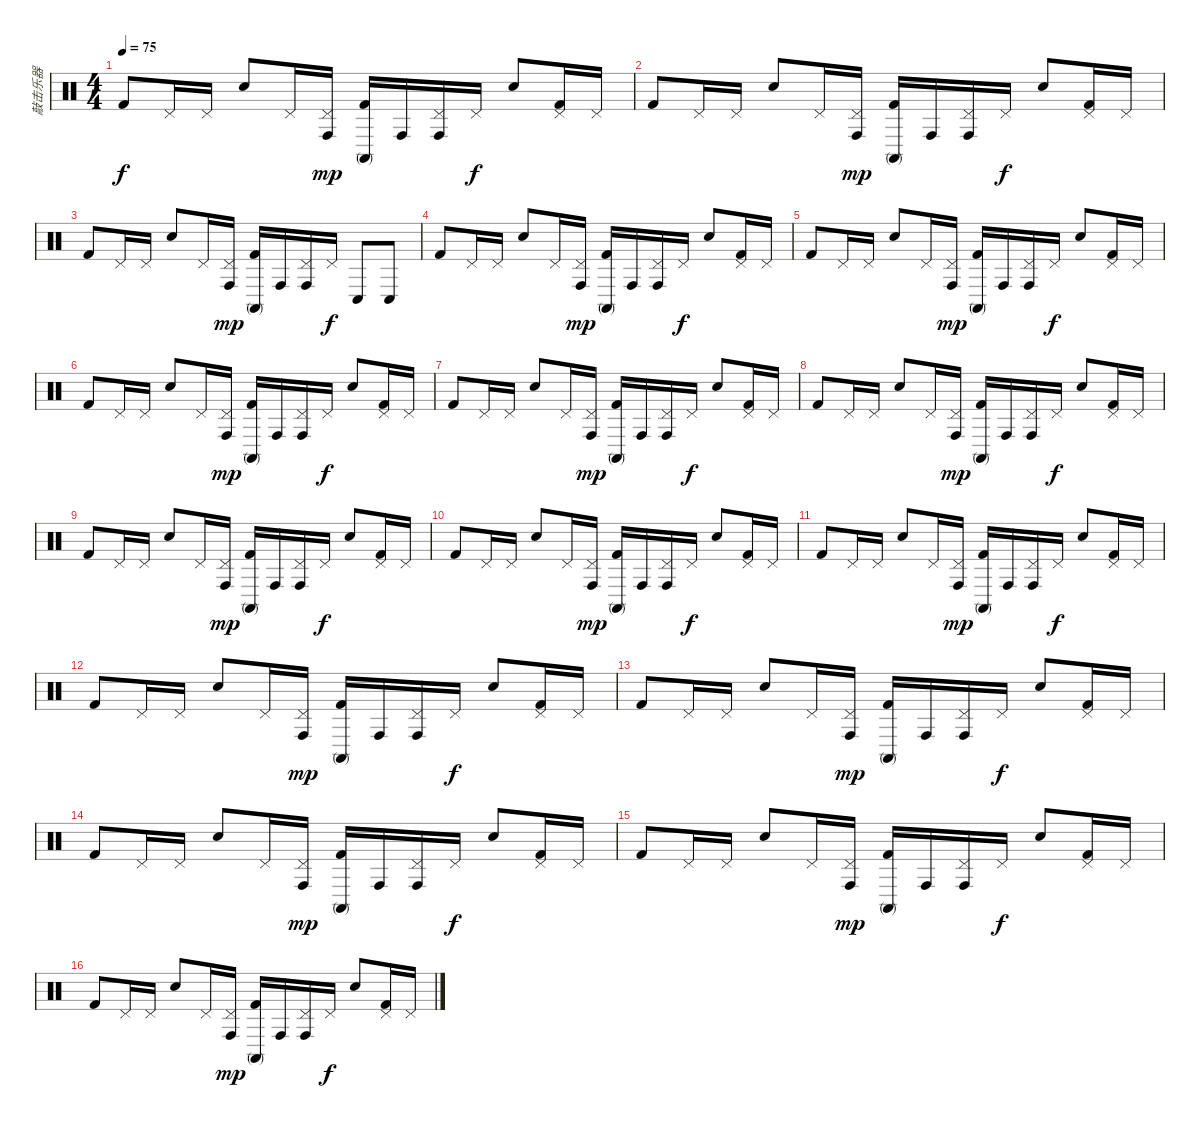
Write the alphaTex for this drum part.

\track ("敲击乐器" "敲击乐器") {instrument percussion}
\staff {score}
\articulation defaults
\ts (4 4)
\tempo 75
\clef neutral
\ks c "Kick (hit) 2".8{dy f} "Pedal Hi-Hat (hit)".16 "Pedal Hi-Hat (hit)".16 "Snare (hit) 2".8 "Pedal Hi-Hat (hit)".16
("Pedal Hi-Hat (hit)" "Conga high (hit)").16{dy mp} ("Conga high (mute)" "Kick (hit) 2").16 "Conga high (hit)".16 ("Pedal Hi-Hat (hit)" "Conga high (hit)").16 "Pedal Hi-Hat (hit)".16{dy f} "Snare (hit) 2".8 ("Pedal Hi-Hat (hit)" "Kick (hit) 2").16 "Pedal Hi-Hat (hit)".16 |
"Kick (hit) 2".8 "Pedal Hi-Hat (hit)".16 "Pedal Hi-Hat (hit)".16 "Snare (hit) 2".8 "Pedal Hi-Hat (hit)".16 ("Pedal Hi-Hat (hit)" "Conga high (hit)").16{dy mp} ("Conga high (mute)" "Kick (hit) 2").16 "Conga high (hit)".16 ("Pedal Hi-Hat (hit)" "Conga high (hit)").16 "Pedal Hi-Hat (hit)".16{dy f} "Snare (hit) 2".8 ("Pedal Hi-Hat (hit)" "Kick (hit) 2").16 "Pedal Hi-Hat (hit)".16 |
"Kick (hit) 2".8 "Pedal Hi-Hat (hit)".16 "Pedal Hi-Hat (hit)".16 "Snare (hit) 2".8 "Pedal Hi-Hat (hit)".16 ("Pedal Hi-Hat (hit)" "Conga high (hit)").16{dy mp} ("Conga high (mute)" "Kick (hit) 2").16 "Conga high (hit)".16 ("Pedal Hi-Hat (hit)" "Conga high (hit)").16 "Pedal Hi-Hat (hit)".16{dy f} "Conga low (hit)".8 "Conga low (hit)".8 |
"Kick (hit) 2".8 "Pedal Hi-Hat (hit)".16 "Pedal Hi-Hat (hit)".16 "Snare (hit) 2".8 "Pedal Hi-Hat (hit)".16 ("Pedal Hi-Hat (hit)" "Conga high (hit)").16{dy mp} ("Conga high (mute)" "Kick (hit) 2").16 "Conga high (hit)".16 ("Pedal Hi-Hat (hit)" "Conga high (hit)").16 "Pedal Hi-Hat (hit)".16{dy f} "Snare (hit) 2".8 ("Pedal Hi-Hat (hit)" "Kick (hit) 2").16 "Pedal Hi-Hat (hit)".16 |
"Kick (hit) 2".8 "Pedal Hi-Hat (hit)".16 "Pedal Hi-Hat (hit)".16 "Snare (hit) 2".8 "Pedal Hi-Hat (hit)".16 ("Pedal Hi-Hat (hit)" "Conga high (hit)").16{dy mp} ("Conga high (mute)" "Kick (hit) 2").16 "Conga high (hit)".16 ("Pedal Hi-Hat (hit)" "Conga high (hit)").16 "Pedal Hi-Hat (hit)".16{dy f} "Snare (hit) 2".8 ("Pedal Hi-Hat (hit)" "Kick (hit) 2").16 "Pedal Hi-Hat (hit)".16 |
"Kick (hit) 2".8 "Pedal Hi-Hat (hit)".16 "Pedal Hi-Hat (hit)".16 "Snare (hit) 2".8 "Pedal Hi-Hat (hit)".16 ("Pedal Hi-Hat (hit)" "Conga high (hit)").16{dy mp} ("Conga high (mute)" "Kick (hit) 2").16 "Conga high (hit)".16 ("Pedal Hi-Hat (hit)" "Conga high (hit)").16 "Pedal Hi-Hat (hit)".16{dy f} "Snare (hit) 2".8 ("Pedal Hi-Hat (hit)" "Kick (hit) 2").16 "Pedal Hi-Hat (hit)".16 |
"Kick (hit) 2".8 "Pedal Hi-Hat (hit)".16 "Pedal Hi-Hat (hit)".16 "Snare (hit) 2".8 "Pedal Hi-Hat (hit)".16 ("Pedal Hi-Hat (hit)" "Conga high (hit)").16{dy mp} ("Conga high (mute)" "Kick (hit) 2").16 "Conga high (hit)".16 ("Pedal Hi-Hat (hit)" "Conga high (hit)").16 "Pedal Hi-Hat (hit)".16{dy f} "Snare (hit) 2".8 ("Pedal Hi-Hat (hit)" "Kick (hit) 2").16 "Pedal Hi-Hat (hit)".16 |
"Kick (hit) 2".8 "Pedal Hi-Hat (hit)".16 "Pedal Hi-Hat (hit)".16 "Snare (hit) 2".8 "Pedal Hi-Hat (hit)".16 ("Pedal Hi-Hat (hit)" "Conga high (hit)").16{dy mp} ("Conga high (mute)" "Kick (hit) 2").16 "Conga high (hit)".16 ("Pedal Hi-Hat (hit)" "Conga high (hit)").16 "Pedal Hi-Hat (hit)".16{dy f} "Snare (hit) 2".8 ("Pedal Hi-Hat (hit)" "Kick (hit) 2").16 "Pedal Hi-Hat (hit)".16 |
"Kick (hit) 2".8 "Pedal Hi-Hat (hit)".16 "Pedal Hi-Hat (hit)".16 "Snare (hit) 2".8 "Pedal Hi-Hat (hit)".16 ("Pedal Hi-Hat (hit)" "Conga high (hit)").16{dy mp} ("Conga high (mute)" "Kick (hit) 2").16 "Conga high (hit)".16 ("Pedal Hi-Hat (hit)" "Conga high (hit)").16 "Pedal Hi-Hat (hit)".16{dy f} "Snare (hit) 2".8 ("Pedal Hi-Hat (hit)" "Kick (hit) 2").16 "Pedal Hi-Hat (hit)".16 |
"Kick (hit) 2".8 "Pedal Hi-Hat (hit)".16 "Pedal Hi-Hat (hit)".16 "Snare (hit) 2".8 "Pedal Hi-Hat (hit)".16 ("Pedal Hi-Hat (hit)" "Conga high (hit)").16{dy mp} ("Conga high (mute)" "Kick (hit) 2").16 "Conga high (hit)".16 ("Pedal Hi-Hat (hit)" "Conga high (hit)").16 "Pedal Hi-Hat (hit)".16{dy f} "Snare (hit) 2".8 ("Pedal Hi-Hat (hit)" "Kick (hit) 2").16 "Pedal Hi-Hat (hit)".16 |
"Kick (hit) 2".8 "Pedal Hi-Hat (hit)".16 "Pedal Hi-Hat (hit)".16 "Snare (hit) 2".8 "Pedal Hi-Hat (hit)".16 ("Pedal Hi-Hat (hit)" "Conga high (hit)").16{dy mp} ("Conga high (mute)" "Kick (hit) 2").16 "Conga high (hit)".16 ("Pedal Hi-Hat (hit)" "Conga high (hit)").16 "Pedal Hi-Hat (hit)".16{dy f} "Snare (hit) 2".8 ("Pedal Hi-Hat (hit)" "Kick (hit) 2").16 "Pedal Hi-Hat (hit)".16 |
"Kick (hit) 2".8 "Pedal Hi-Hat (hit)".16 "Pedal Hi-Hat (hit)".16 "Snare (hit) 2".8 "Pedal Hi-Hat (hit)".16 ("Pedal Hi-Hat (hit)" "Conga high (hit)").16{dy mp} ("Conga high (mute)" "Kick (hit) 2").16 "Conga high (hit)".16 ("Pedal Hi-Hat (hit)" "Conga high (hit)").16 "Pedal Hi-Hat (hit)".16{dy f} "Snare (hit) 2".8 ("Pedal Hi-Hat (hit)" "Kick (hit) 2").16 "Pedal Hi-Hat (hit)".16 |
"Kick (hit) 2".8 "Pedal Hi-Hat (hit)".16 "Pedal Hi-Hat (hit)".16 "Snare (hit) 2".8 "Pedal Hi-Hat (hit)".16 ("Pedal Hi-Hat (hit)" "Conga high (hit)").16{dy mp} ("Conga high (mute)" "Kick (hit) 2").16 "Conga high (hit)".16 ("Pedal Hi-Hat (hit)" "Conga high (hit)").16 "Pedal Hi-Hat (hit)".16{dy f} "Snare (hit) 2".8 ("Pedal Hi-Hat (hit)" "Kick (hit) 2").16 "Pedal Hi-Hat (hit)".16 |
"Kick (hit) 2".8 "Pedal Hi-Hat (hit)".16 "Pedal Hi-Hat (hit)".16 "Snare (hit) 2".8 "Pedal Hi-Hat (hit)".16 ("Pedal Hi-Hat (hit)" "Conga high (hit)").16{dy mp} ("Conga high (mute)" "Kick (hit) 2").16 "Conga high (hit)".16 ("Pedal Hi-Hat (hit)" "Conga high (hit)").16 "Pedal Hi-Hat (hit)".16{dy f} "Snare (hit) 2".8 ("Pedal Hi-Hat (hit)" "Kick (hit) 2").16 "Pedal Hi-Hat (hit)".16 |
"Kick (hit) 2".8 "Pedal Hi-Hat (hit)".16 "Pedal Hi-Hat (hit)".16 "Snare (hit) 2".8 "Pedal Hi-Hat (hit)".16 ("Pedal Hi-Hat (hit)" "Conga high (hit)").16{dy mp} ("Conga high (mute)" "Kick (hit) 2").16 "Conga high (hit)".16 ("Pedal Hi-Hat (hit)" "Conga high (hit)").16 "Pedal Hi-Hat (hit)".16{dy f} "Snare (hit) 2".8 ("Pedal Hi-Hat (hit)" "Kick (hit) 2").16 "Pedal Hi-Hat (hit)".16 |
"Kick (hit) 2".8 "Pedal Hi-Hat (hit)".16 "Pedal Hi-Hat (hit)".16 "Snare (hit) 2".8 "Pedal Hi-Hat (hit)".16 ("Pedal Hi-Hat (hit)" "Conga high (hit)").16{dy mp} ("Conga high (mute)" "Kick (hit) 2").16 "Conga high (hit)".16 ("Pedal Hi-Hat (hit)" "Conga high (hit)").16 "Pedal Hi-Hat (hit)".16{dy f} "Snare (hit) 2".8 ("Pedal Hi-Hat (hit)" "Kick (hit) 2").16 "Pedal Hi-Hat (hit)".16
